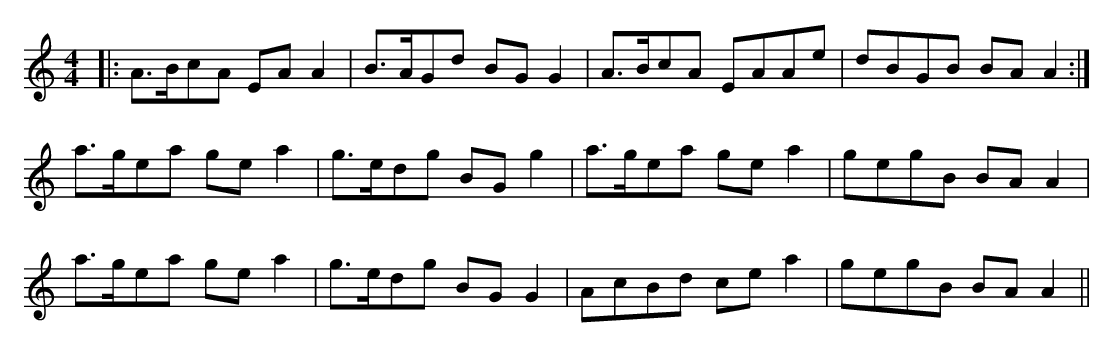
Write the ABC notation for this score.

X:1
M:4/4
K:Amin
|:A>BcA EAA2|B>AGd BGG2|A>BcA EAAe|dBGB BAA2:|
a>gea gea2|g>edg BGg2|a>gea gea2|gegB BAA2|
a>gea gea2|g>edg BGG2|AcBd cea2|gegB BAA2||
